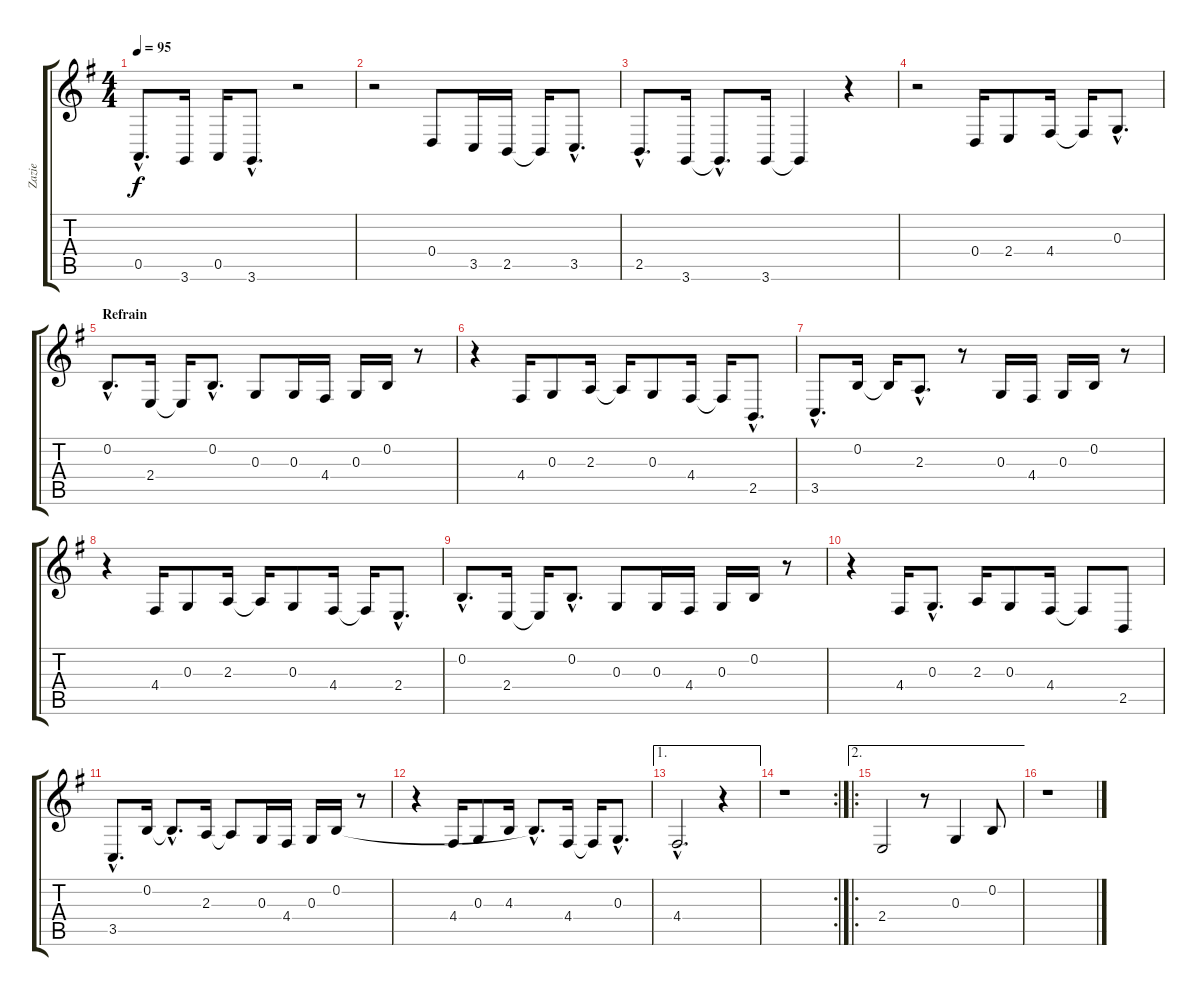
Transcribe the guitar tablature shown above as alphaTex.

\track ("Zazie" "Zazie") {instrument acousticgrandpiano}
\staff {score tabs}
\tuning (E4 B3 G3 D3 A2 E2) {hide}
\ts (4 4)
\tempo 95
\clef g2
\ks g
0.5{hac}.8{d dy f} 3.6.16 0.5.16 3.6{hac}.8{d} r.2 |
r.2 0.4.8 3.5.16 2.5.16 2.5{t}.16 3.5{hac}.8{d} |
2.5{hac}.8{d} 3.6.16 3.6{hac t}.8{d} 3.6.16 3.6{t}.4 r.4 |
r.2 0.4.16 2.4.8 4.4.16 4.4{t}.16 0.3{hac}.8{d} |
\section ("" "Refrain")
0.2{hac}.8{d} 2.4.16 2.4{t}.16 0.2{hac}.8{d} 0.3.8 0.3.16 4.4.16 0.3.16 0.2.16 r.8 |
r.4 4.4.16 0.3.8 2.3.16 2.3{t}.16 0.3.8 4.4.16 4.4{t}.16 2.5{hac}.8{d} |
3.5{hac}.8{d} 0.2.16 0.2{t}.16 2.3{hac}.8{d} r.8 0.3.16 4.4.16 0.3.16 0.2.16 r.8 |
r.4 4.4.16 0.3.8 2.3.16 2.3{t}.16 0.3.8 4.4.16 4.4{t}.16 2.4{hac}.8{d} |
0.2{hac}.8{d} 2.4.16 2.4{t}.16 0.2{hac}.8{d} 0.3.8 0.3.16 4.4.16 0.3.16 0.2.16 r.8 |
r.4 4.4.16 0.3{hac}.8{d} 2.3.16 0.3.8 4.4.16 4.4{t}.8 2.5.8 |
3.5{hac}.8{d} 0.2.16 0.2{hac t}.8{d} 2.3.16 2.3{t}.8 0.3.16 4.4.16 0.3.16 0.2.16 r.8 |
r.4 4.4.16 0.3.8 4.3.16 0.2{hac t}.8{d} 4.4.16 4.4{t}.16 0.3{hac}.8{d} |
\ae 1
4.4{hac}.2{d} r.4 |
\rc 2
r.1 |
\ae 2
\ro
2.4.2 r.8 0.3.4 0.2.8 |
r.1
